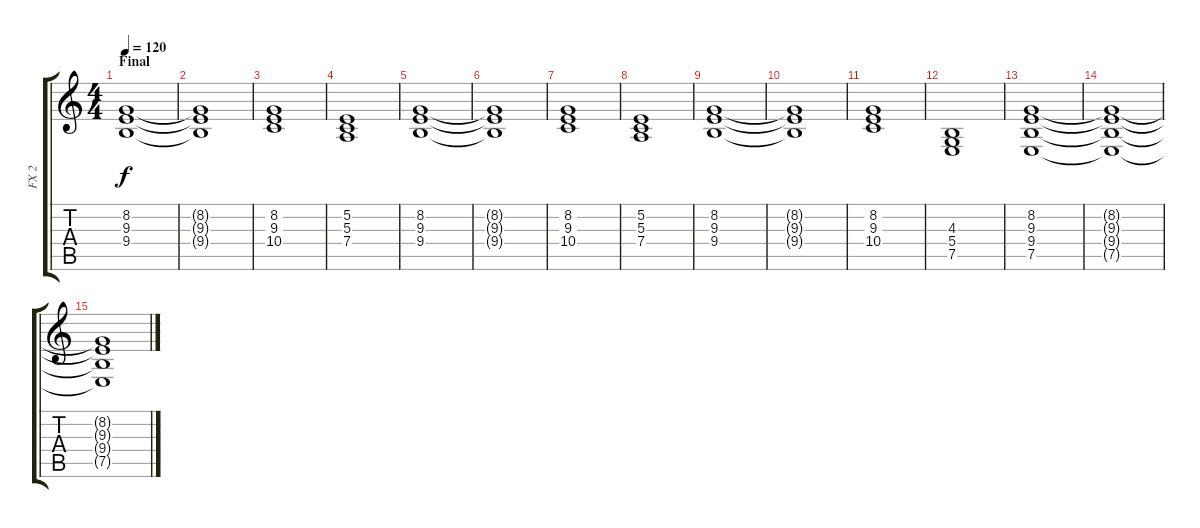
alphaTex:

\track ("FX 2" "FX 2") {instrument stringensemble1}
\staff {score tabs}
\tuning (E4 B3 G3 D3 A2 E2) {hide}
\ts (4 4)
\section ("" "Final")
\tempo 120
\clef g2
\ks c
(8.2 9.3 9.4).1{dy f volume 10} |
(8.2{t} 9.3{t} 9.4{t}).1 |
(8.2 9.3 10.4).1 |
(5.2 5.3 7.4).1 |
(8.2 9.3 9.4).1 |
(8.2{t} 9.3{t} 9.4{t}).1 |
(8.2 9.3 10.4).1 |
(5.2 5.3 7.4).1 |
(8.2 9.3 9.4).1 |
(8.2{t} 9.3{t} 9.4{t}).1 |
(8.2 9.3 10.4).1 |
(4.3 5.4 7.5).1 |
(8.2 9.3 9.4 7.5).1{volume 10 instrument stringensemble1} |
(8.2{t} 9.3{t} 9.4{t} 7.5{t}).1 |
(8.2{t} 9.3{t} 9.4{t} 7.5{t}).1{volume 0}
